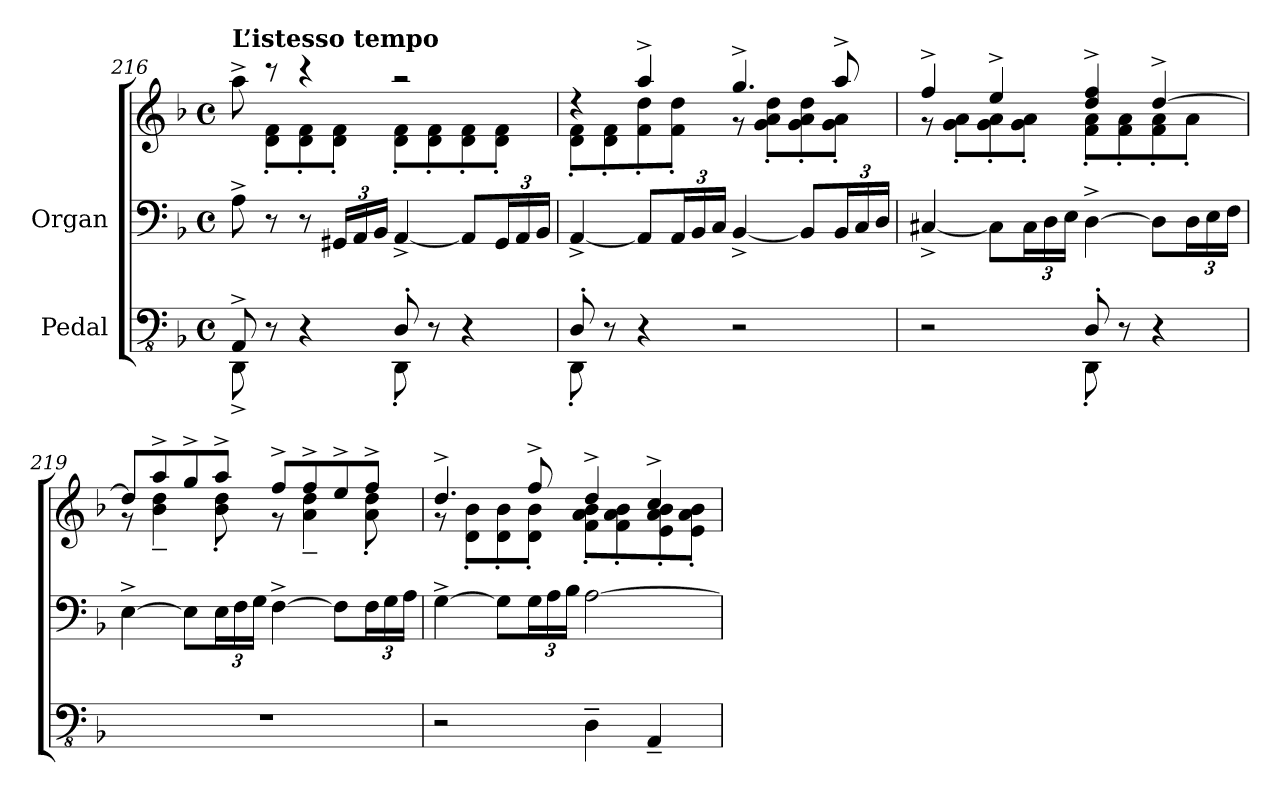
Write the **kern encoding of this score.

**kern	**kern	**kern
*part2	*part1	*part1
*staff3	*staff2	*staff1
*I"Pedal	*I"Organ	*
*clefFv4	*clefF4	*clefG2
*k[b-]	*k[b-]	*k[b-]
*M4/4	*M4/4	*M4/4
*met(c)	*met(c)	*met(c)
=216	=216	=216
*^	*	*^
!	!	!	!LO:TX:a:B:t=L’istesso tempo	!
8AAA^/	8DDD^\	8A^\	8aa^\	8ryy
8r	8ryy	8r	8r	8d\' 8f\'L
4r	4ryy	8r	4r	8d\' 8f\'
*	*	*Xbrackettup	*	*
.	.	24GG#X/LL	.	8d\' 8f\'J
.	.	24AA/	.	.
.	.	24BB-/JJ	.	.
8DD'/	8DDD'\	[4AA^/	2r	8d\' 8f\'L
8r	8ryy	.	.	8d\' 8f\'
4r	4ryy	8AA/L]	.	8d\' 8f\'
.	.	24GG#/L	.	8d\' 8f\'J
.	.	24AA/	.	.
.	.	24BB-/JJ	.	.
=217	=217	=217	=217	=217
8DD'/	8DDD'\	[4AA^/	4rdd	8d\' 8f\'L
8r	8ryy	.	.	8d\' 8f\'
4r	4ryy	8AA/L]	4aa^/	8f\' 8dd\'
.	.	24AA/L	.	8f\' 8dd\'J
.	.	24BB-/	.	.
.	.	24C/JJ	.	.
2r	2ryy	[4BB-^/	4.gg^/	8rg
.	.	.	.	8g\' 8a\' 8dd\'L
.	.	8BB-/L]	.	8g\' 8a\' 8dd\'
.	.	24BB-/L	8aa^/	8g\' 8a\'J
.	.	24C/	.	.
.	.	24D/JJ	.	.
!!LO:LB:g=z	!!
=218	=218	=218	=218	=218
2r	2ryy	[4C#X^/	4ff^/	8r
.	.	.	.	8g\' 8a\'L
.	.	8C#\L]	4ee^/	8g\' 8a\'
.	.	24C#\L	.	8g\' 8a\'J
.	.	24D\	.	.
.	.	24E\JJ	.	.
8DD'/	8DDD'\	[4D^\	4dd/^ 4ff/^	8f\' 8a\'L
8r	8ryy	.	.	8f\' 8a\'
4r	4ryy	8D\L]	[4dd^/	8f\' 8a\'
.	.	24D\L	.	8a'\J
.	.	24E\	.	.
.	.	24F\JJ	.	.
*v	*v	*	*	*
=219	=219	=219	=219
1r	[4E^\	8dd/L]	8r
.	.	8aa^/	4b-\~ 4dd\~
.	8E\L]	8gg^/	.
.	24E\L	8aa^/J	8b-\' 8dd\'
.	24F\	.	.
.	24G\JJ	.	.
.	[4F^\	8ff^/L	8r
.	.	8ff^/	4a\~ 4dd\~
.	8F\L]	8ee^/	.
.	24F\L	8ff^/J	8a\' 8dd\'
.	24G\	.	.
.	24A\JJ	.	.
=220	=220	=220	=220
2r	[4G^\	4.dd^/	8r
.	.	.	8d\' 8b-\'L
.	8G\L]	.	8d\' 8b-\'
.	24G\L	8ff^/	8d\' 8b-\'J
.	24A\	.	.
.	24B-\JJ	.	.
4DD~\	[2A\	4dd^/	8f\' 8a\' 8b-\'L
.	.	.	8f\' 8a\' 8b-\'
4AAA~/	.	4cc^/	8e\' 8a\' 8b-\'
.	.	.	8e\' 8a\' 8b-\'J
*	*	*v	*v
=	=	=
*-	*-	*-
